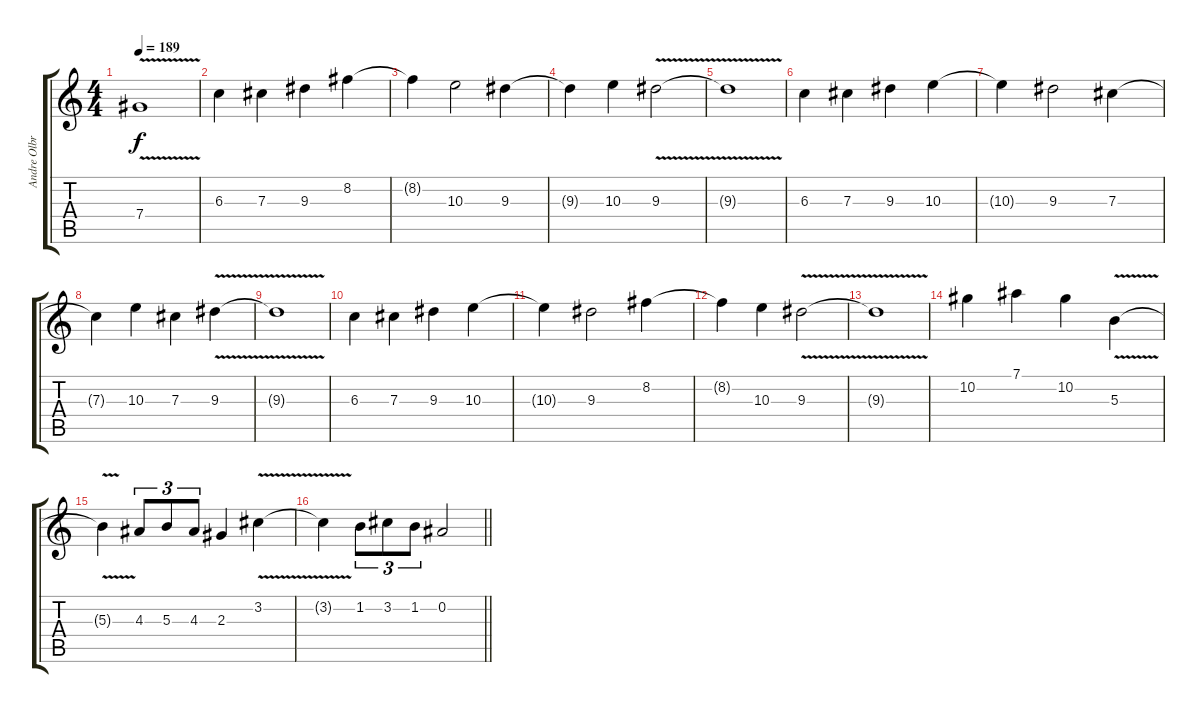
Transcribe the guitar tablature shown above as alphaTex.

\track ("Andre Olbrich" "Andre Olbr") {instrument distortionguitar}
\staff {score tabs}
\tuning (Eb4 Bb3 Gb3 Db3 Ab2 Eb2) {hide}
\ts (4 4)
\tempo 189
\clef g2
\ks c
7.4{v}.1{dy f volume 13 instrument distortionguitar} |
6.3.4{balance 2} 7.3.4 9.3.4 8.2.4 |
8.2{t}.4 10.3.2 9.3.4 |
9.3{t}.4 10.3.4 9.3{v}.2 |
9.3{t}.1 |
6.3.4 7.3.4 9.3.4 10.3.4 |
10.3{t}.4 9.3.2 7.3.4 |
7.3{t}.4 10.3.4 7.3.4 9.3{v}.4 |
9.3{t}.1 |
6.3.4 7.3.4 9.3.4 10.3.4 |
10.3{t}.4 9.3.2 8.2.4 |
8.2{t}.4 10.3.4 9.3{v}.2 |
9.3{t}.1 |
10.2.4 7.1.4 10.2.4 5.3{v}.4 |
5.3{t}.4 4.3.8{tu (3 2)} 5.3.8{tu (3 2)} 4.3.8{tu (3 2)} 2.3.4 3.2{v}.4 |
\barLineRight lightlight
3.2{t}.4 1.2.8{tu (3 2)} 3.2.8{tu (3 2)} 1.2.8{tu (3 2)} 0.2.2
